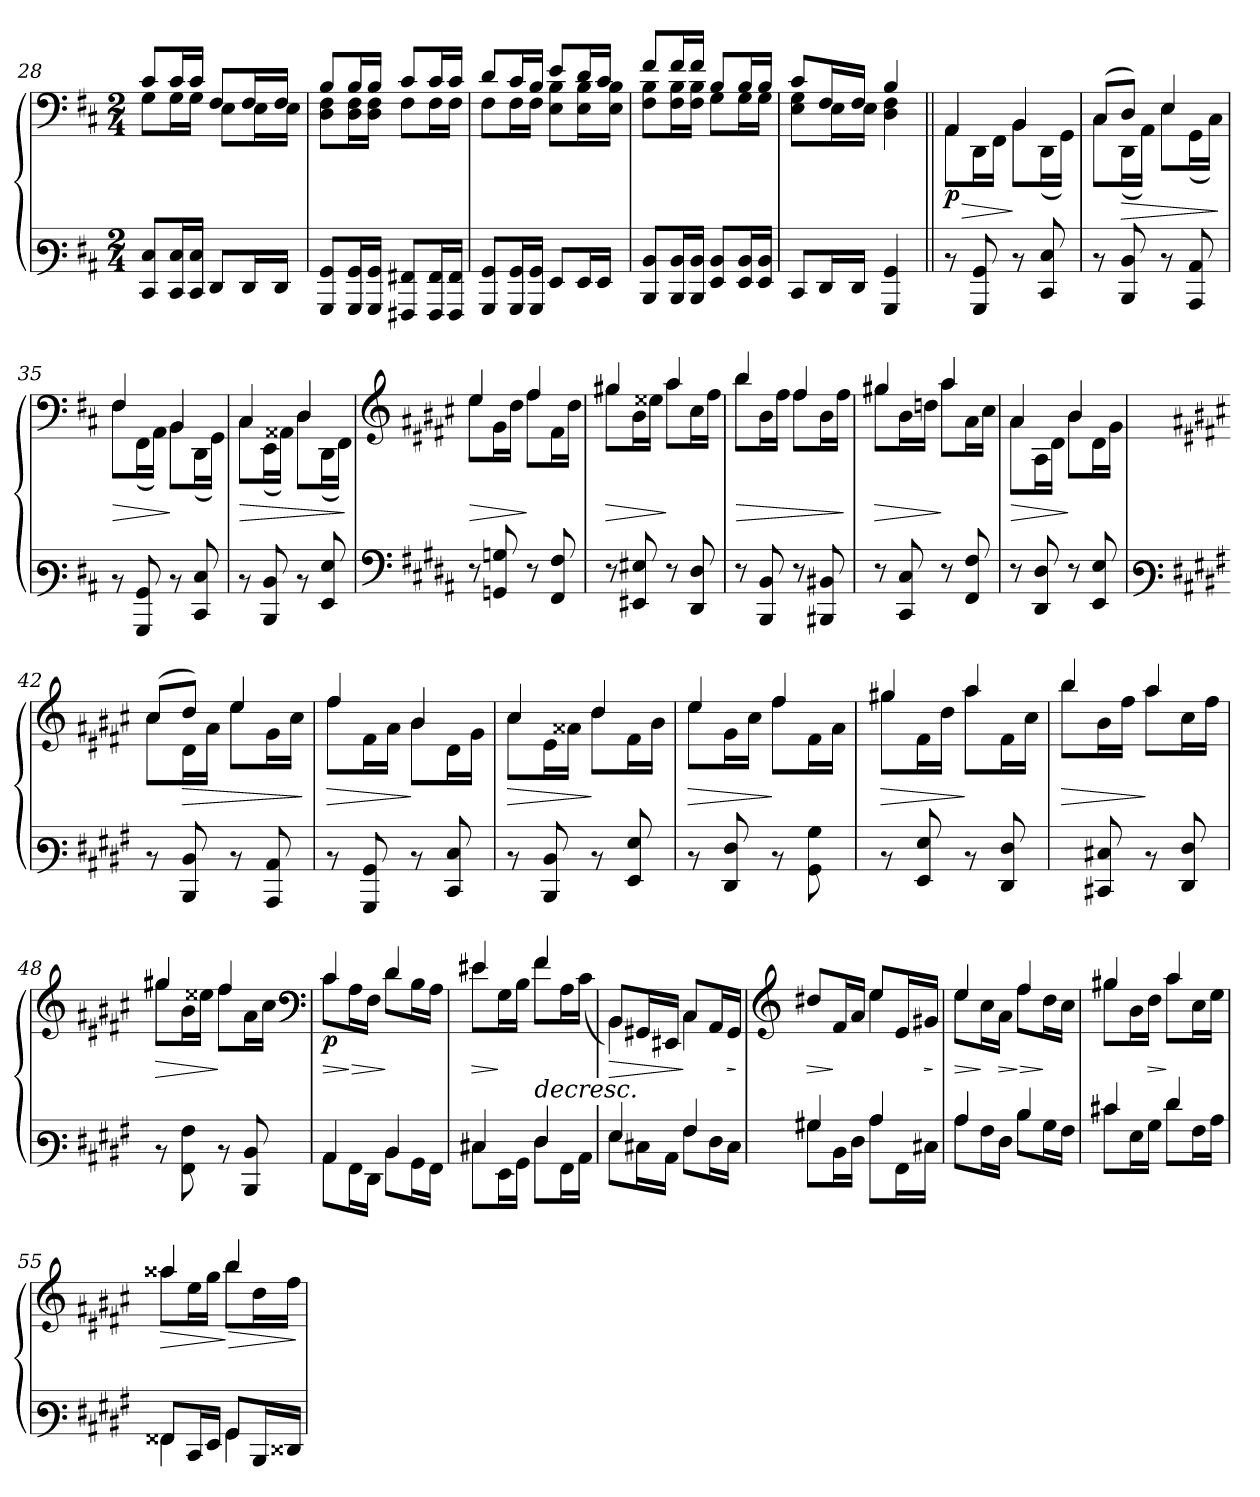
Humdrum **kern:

**kern	**kern	**dynam
*part1	*part1	*part1
*staff2	*staff1	*staff1/2
*clefF3	*clefF4	*
*k[f#c#]	*k[f#c#]	*
*M2/4	*M2/4	*
=28	=28	=28
*	*^	*
8EE/ 8E/L	8c#/L	8G\L	.
16EE/ 16E/L	16c#/L	16G\L	.
16EE/ 16E/JJ	16c#/JJ	16G\JJ	.
8FF#/L	8F#/L	8E\L	.
16FF#/L	16F#/L	16E\L	.
16FF#/JJ	16F#/JJ	16E\JJ	.
=29	=29	=29	=29
8BBB/ 8BB/L	8B/L	8D\ 8F#\L	.
16BBB/ 16BB/L	16B/L	16D\ 16F#\L	.
16BBB/ 16BB/JJ	16B/JJ	16D\ 16F#\JJ	.
8AAA#X/ 8AA#X/L	8c#/L	8F#\L	.
16AAA#/ 16AA#/L	16c#/L	16F#\L	.
16AAA#/ 16AA#/JJ	16c#/JJ	16F#\JJ	.
=30	=30	=30	=30
8BBB/ 8BB/L	8d/L	8F#\L	.
16BBB/ 16BB/L	16c#/L	16F#\L	.
16BBB/ 16BB/JJ	16B/JJ	16F#\JJ	.
8GG/L	8e/L	8E\ 8B\L	.
16GG/L	16d/L	16E\ 16B\L	.
16GG/JJ	16c#/JJ	16E\ 16B\JJ	.
=31	=31	=31	=31
8DD/ 8D/L	8f#/L	8F#\ 8B\L	.
16DD/ 16D/L	16f#/L	16F#\ 16B\L	.
16DD/ 16D/JJ	16f#/JJ	16F#\ 16B\JJ	.
8GG/ 8D/L	8B/L	8G\L	.
16GG/ 16D/L	16B/L	16G\L	.
16GG/ 16D/JJ	16B/JJ	16G\JJ	.
!!LO:LB:g=z	!!
=32	=32	=32	=32
8EE/L	8c#/L	8E\ 8G\L	.
16FF#/L	16F#/L	16E\L	.
16FF#/JJ	16F#/JJ	16E\JJ	.
4BBB/ 4BB/	4B/	4D\ 4F#\	.
=33||	=33||	=33||	=33||
!	!	!	!LO:HP:b
!	!	!	!LO:DY:n=1:b
8rD	4AA/	8AA\L	> p
8BBB/ 8BB/	.	16DD\L	.
.	.	16FF#\JJ	.
8rD	4BB/	8BB\L	]
8EE/ 8E/	.	(<16DD\L	.
.	.	16GG\JJ)	.
=34	=34	=34	=34
8rD	(>8C#/L	8C#\L	.
!	!	!	!LO:HP:b
8DD/ 8D/	8D/J)	(<16DD\L	>
.	.	16AA\JJ)	.
8rD	4E/	8E\L	.
8CC#/ 8C#/	.	(<16GG\L	.
.	.	16C#\JJ)	.
*	*v	*v	*
.	.	]
=35	=35	=35
!	!	!LO:HP:b
*	*^	*
8rD	4F#/	8F#\L	>
8BBB/ 8BB/	.	(<16FF#\L	.
.	.	16AA\JJ)	.
8rD	4BB/	8BB\L	]
8EE/ 8E/	.	(<16DD\L	.
.	.	16GG\JJ)	.
=36	=36	=36	=36
!	!	!	!LO:HP:b
8rD	4C#/	8C#\L	>
8DD/ 8D/	.	(<16EE\L	.
.	.	16AA##X\JJ)	.
8rD	4D/	8D\L	.
8GG/ 8G/	.	(<16DD\L	.
.	.	16FF#\JJ)	.
*	*v	*v	*
.	.	]
!!LO:LB:g=z
=37	=37	=37
*clefF4	*clefG3	*
*k[f#c#g#d#a#]	*k[f#c#g#d#a#]	*
!	!	!LO:HP:b
!	!	!LO:HP:n=1:b
*	*^	*
8r	4cc#/	8cc#\L	> >
8GGn/ 8Gn/	.	16e\L	.
.	.	16b\JJ	.
8r	4dd#/	8dd#\L	]
8FF#/ 8F#/	.	16d#\L	.
.	.	16b\JJ	.
*	*v	*v	*
.	.	]
=38	=38	=38
!	!	!LO:HP:b
!	!	!LO:HP:n=1:b
*	*^	*
8r	4ee#X/	8ee#X\L	> >
8EE#X/ 8E#X/	.	16g#\L	.
.	.	16cc##X\JJ	.
8r	4ff#/	8ff#\L	]
8DD#/ 8D#/	.	16a#\L	.
.	.	16dd#\JJ	.
*	*v	*v	*
.	.	]
=39	=39	=39
!	!	!LO:HP:b
*	*^	*
8r	4gg#/	8gg#\L	>
8BBB/ 8BB/	.	16g#\L	.
.	.	16dd#\JJ	.
8r	4dd#/	8dd#\L	.
8BBB#X/ 8BB#X/	.	16g#\L	.
.	.	16dd#\JJ	.
*	*v	*v	*
.	.	]
=40	=40	=40
!	!	!LO:HP:b
!	!	!LO:HP:n=1:b
*	*^	*
8r	4ee#X/	8ee#X\L	> >
8CC#/ 8C#/	.	16g#\L	.
.	.	16bn\JJ	.
8r	4ff#/	8ff#\L	]
8FF#/ 8F#/	.	16f#\L	.
.	.	16a#\JJ	.
*	*v	*v	*
.	.	]
=41	=41	=41
!	!	!LO:HP:b
!	!	!LO:HP:n=1:b
*	*^	*
8r	4f#/	8f#\L	> >
8DD#/ 8D#/	.	16F#\L	.
.	.	16B\JJ	.
8r	4g#/	8g#\L	]
8EE/ 8E/	.	16B\L	.
.	.	16e\JJ	.
*	*v	*v	*
.	.	]
!!LO:PB:g=z
=42	=42	=42
*clefF3	*	*
*k[f#c#g#d#a#]	*k[f#c#g#d#a#]	*
*	*^	*
8rD	(>8a#/L	8a#\L	.
!	!	!	!LO:HP:b
8DD#/ 8D#/	8b/J)	16B\L	>
.	.	16f#\JJ	.
8rD	4cc#/	8cc#\L	.
8CC#/ 8C#/	.	16e\L	.
.	.	16a#\JJ	.
*	*v	*v	*
.	.	]
=43	=43	=43
!	!	!LO:HP:b
!	!	!LO:HP:n=1:b
*	*^	*
8rD	4dd#/	8dd#\L	> >
8BBB/ 8BB/	.	16d#\L	.
.	.	16f#\JJ	.
8rD	4g#/	8g#\L	]
8EE/ 8E/	.	16B\L	.
.	.	16e\JJ	.
*	*v	*v	*
.	.	]
=44	=44	=44
!	!	!LO:HP:b
!	!	!LO:HP:n=1:b
*	*^	*
8rD	4a#/	8a#\L	> >
8DD#/ 8D#/	.	16c#\L	.
.	.	16f##X\JJ	.
8rD	4b/	8b\L	]
8GG#/ 8G#/	.	16d#\L	.
.	.	16g#\JJ	.
*	*v	*v	*
.	.	]
=45	=45	=45
!	!	!LO:HP:b
!	!	!LO:HP:n=1:b
*	*^	*
8rD	4cc#/	8cc#\L	> >
8FF#/ 8F#/	.	16e\L	.
.	.	16a#\JJ	.
8rD	4dd#/	8dd#\L	]
8BB\ 8B\	.	16d#\L	.
.	.	16f#\JJ	.
*	*v	*v	*
.	.	]
=46	=46	=46
!	!	!LO:HP:b
!	!	!LO:HP:n=1:b
*	*^	*
8rD	4ee#X/	8ee#X\L	> >
8GG#/ 8G#/	.	16d#\L	.
.	.	16b\JJ	.
8rD	4ff#/	8ff#\L	]
8FF#/ 8F#/	.	16d#\L	.
.	.	16a#\JJ	.
*	*v	*v	*
.	.	]
!!LO:LB:g=z
=47	=47	=47
!	!	!LO:HP:b
!	!	!LO:HP:n=1:b
*	*^	*
8ryy	4gg#/	8gg#\L	> >
8EE#X/ 8E#X/	.	16g#\L	.
.	.	16dd#\JJ	.
8rD	4ff#/	8ff#\L	]
8FF#/ 8F#/	.	16a#\L	.
.	.	16dd#\JJ	.
*	*v	*v	*
.	.	]
=48	=48	=48
!	!	!LO:HP:b
!	!	!LO:HP:n=1:b
*	*^	*
8rD	4ee#X/	8ee#X\L	> >
8AA#\ 8A#\	.	16g#\L	.
.	.	16cc##X\JJ	.
8rD	4dd#/	8dd#\L	]
8DD#/ 8D#/	.	16f#\L	.
.	.	16a#\JJ	.
*	*v	*v	*
*	*clefF4	*
.	.	]
=49	=49	=49
*^	*	*
!	!	!	!LO:HP:b
!	!	!	!LO:HP:n=1:b
*	*	*^	*
!	!	!	!	!LO:HP:n=1:b
!	!	!	!	!LO:DY:n=1:b
4C#/	8C#\L	4c#/	8c#\L	> > > p
!	!	!	!	!LO:HP:n=1:b
.	16AA#\L	.	16A#\L	] >
.	16FF#\JJ	.	16F#\JJ	.
4D#/	8D#\L	4d#/	8d#\L	] ]
.	16BB\L	.	16B\L	.
.	16AA#\JJ	.	16A#\JJ	.
*v	*v	*	*	*
*	*v	*v	*
.	.	]
=50	=50	=50
*^	*	*
!	!	!	!LO:HP:b
*	*	*^	*
4E#X/	8E#X\L	4e#X/	8e#X\L	>
.	16GG#\L	.	16G#\L	]
.	16BB\JJ	.	16B\JJ	.
!	!	!	!	!LO:HP:n=1:b
4F#/	8F#\L	4f#/	8f#\L	] >
.	16AA#\L	.	16A#\L	.
.	16C#\JJ	.	(<16c#\JJ	.
=51	=51	=51	=51	=51
!	!	!	!	!LO:HP:b
!	!	!	!	!LO:HP:n=1:b
4G#/	8G#\L	8BB/L	4BB\)	> >
.	16E#X\L	16GG#X/L	.	.
.	16C#\JJ	16EE#/JJ	.	.
4A#/	8A#\L	8C#/L	4C#\	] ]
.	16F#\L	16AA#/L	.	.
!	!	!	!	!LO:HP:b
!	!	!	!	!LO:HP:n=1:b
.	16E#\JJ	16GG#/JJ	.	> >
*v	*v	*	*	*
*	*v	*v	*
.	.	] ]
!!LO:LB:g=z
=52	=52	=52
*	*clefG3	*
*^	*	*
!	!	!	!LO:HP:b
!	!	!	!LO:HP:n=1:b
*	*	*^	*
4B#X/	8B#X\L	8b#/L	4ryy	> >
.	16D#\L	16d#/L	.	]
.	16F#\JJ	16f#/JJ	.	]
4c#/	8c#\L	8cc#/L	4cc#\	.
.	16AA#\L	16c#/L	.	.
!	!	!	!	!LO:HP:b
.	16E#X\JJ	16e#X/JJ	.	>
*v	*v	*	*	*
*	*v	*v	*
.	.	]
=53	=53	=53
*^	*	*
!	!	!	!LO:HP:b
*	*	*^	*
!	!	!	!	!LO:HP:n=1:b
4c#/	8c#\L	4cc#/	8cc#\L	> >
.	16A#\L	.	16a#\L	]
!	!	!	!	!LO:HP:b
.	16F#\JJ	.	16f#\JJ	>
!	!	!	!	!LO:HP:n=1:b
4d#/	8d#\L	4dd#/	8dd#\L	] > ]
.	16B\L	.	16b\L	.
.	16A#\JJ	.	16a#\JJ	.
=54	=54	=54	=54	=54
4e#X/	8e#X\L	4ee#X/	8ee#X\L	.
.	16G#\L	.	16g#\L	.
!	!	!	!	!LO:HP:b
.	16B\JJ	.	16b\JJ	>
4f#/	8f#\L	4ff#/	8ff#\L	] ] ] ]
.	16A#\L	.	16a#\L	.
.	16c#\JJ	.	16cc#\JJ	.
=55	=55	=55	=55	=55
!	!	!	!	!LO:HP:b
8AA##X/L	4AA##X\	4ff##X/	8ff##X\L	>
16EE/L	.	.	16cc#\L	.
16GG#/JJ	.	.	16ee\JJ	.
!	!	!	!	!LO:HP:n=1:b
8BB/L	4BB\	4gg#/	8gg#\L	] >
16DD#/L	.	.	16b\L	.
16FF##/JJ	.	.	16dd#\JJ	.
*v	*v	*	*	*
*	*v	*v	*
.	.	]
=	=	=
*-	*-	*-
